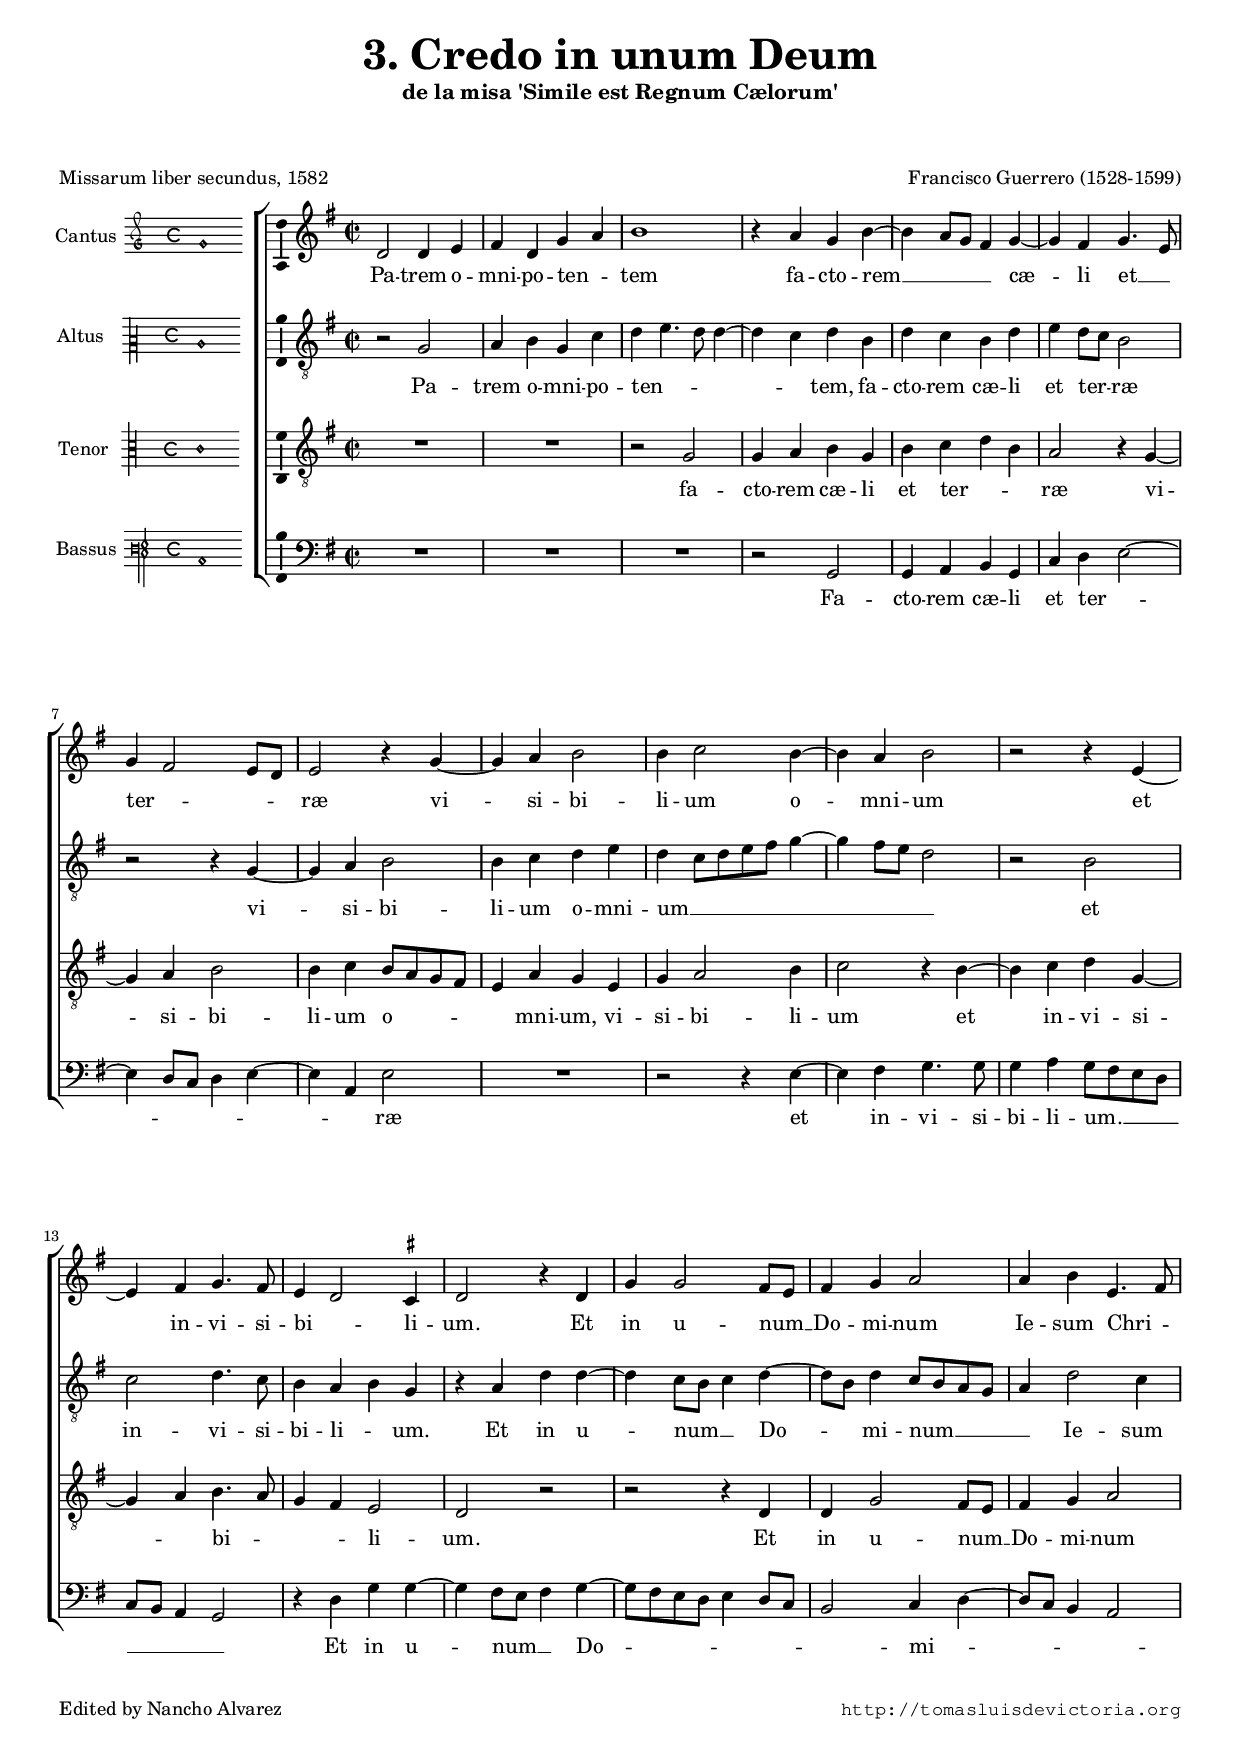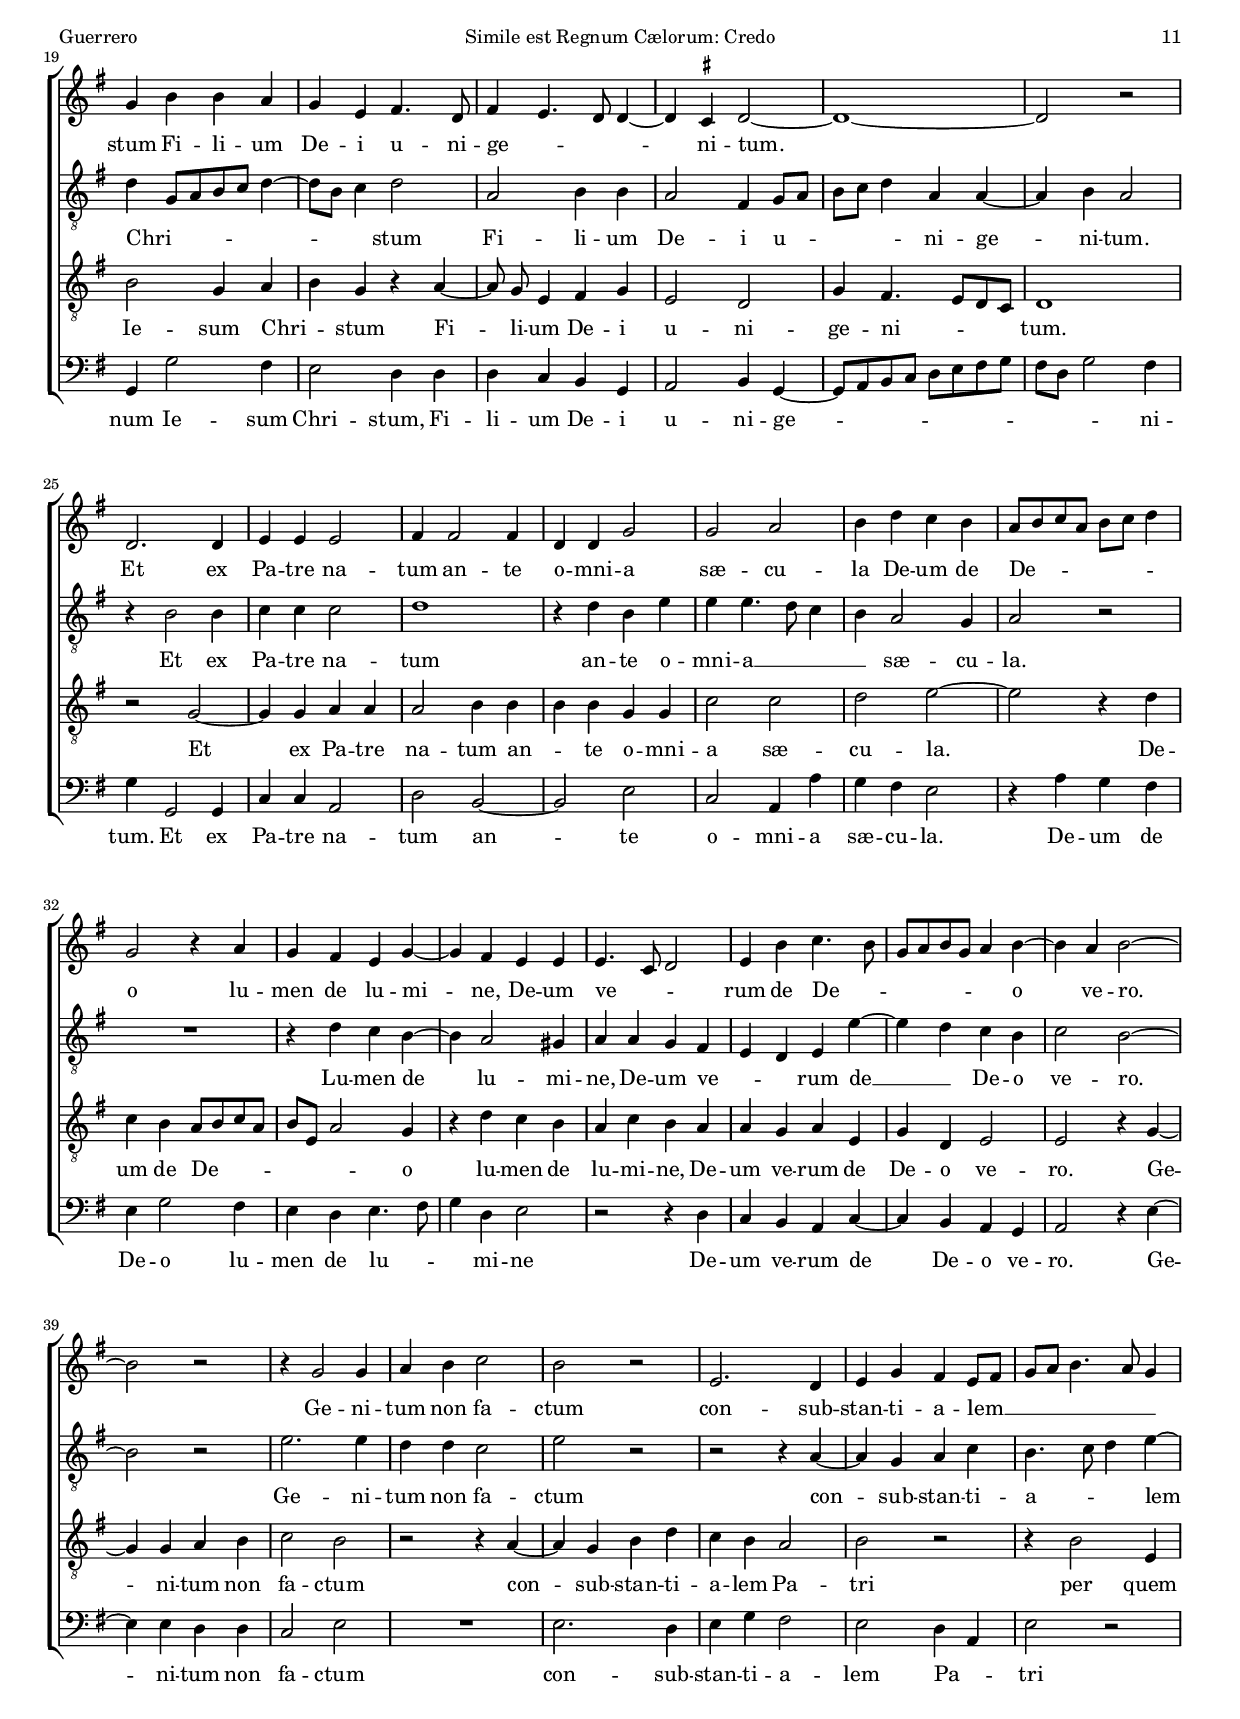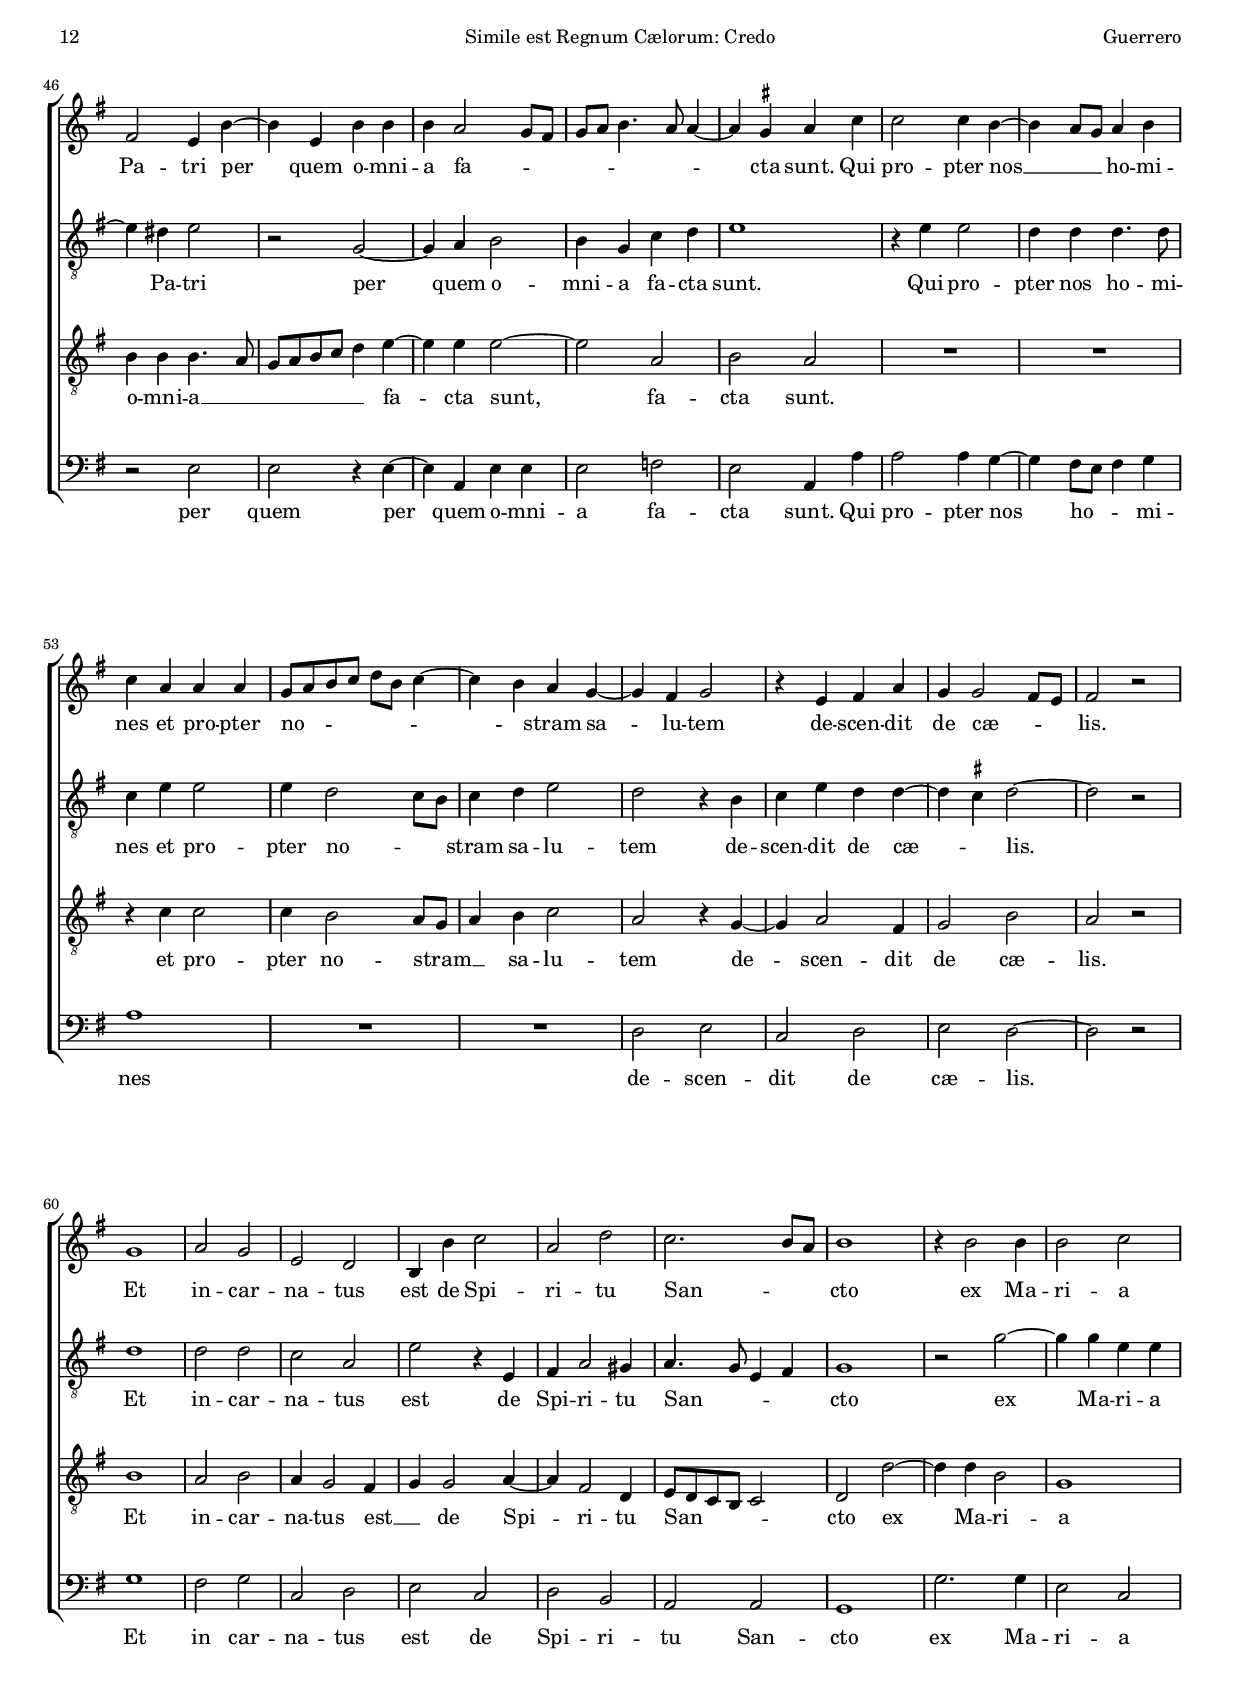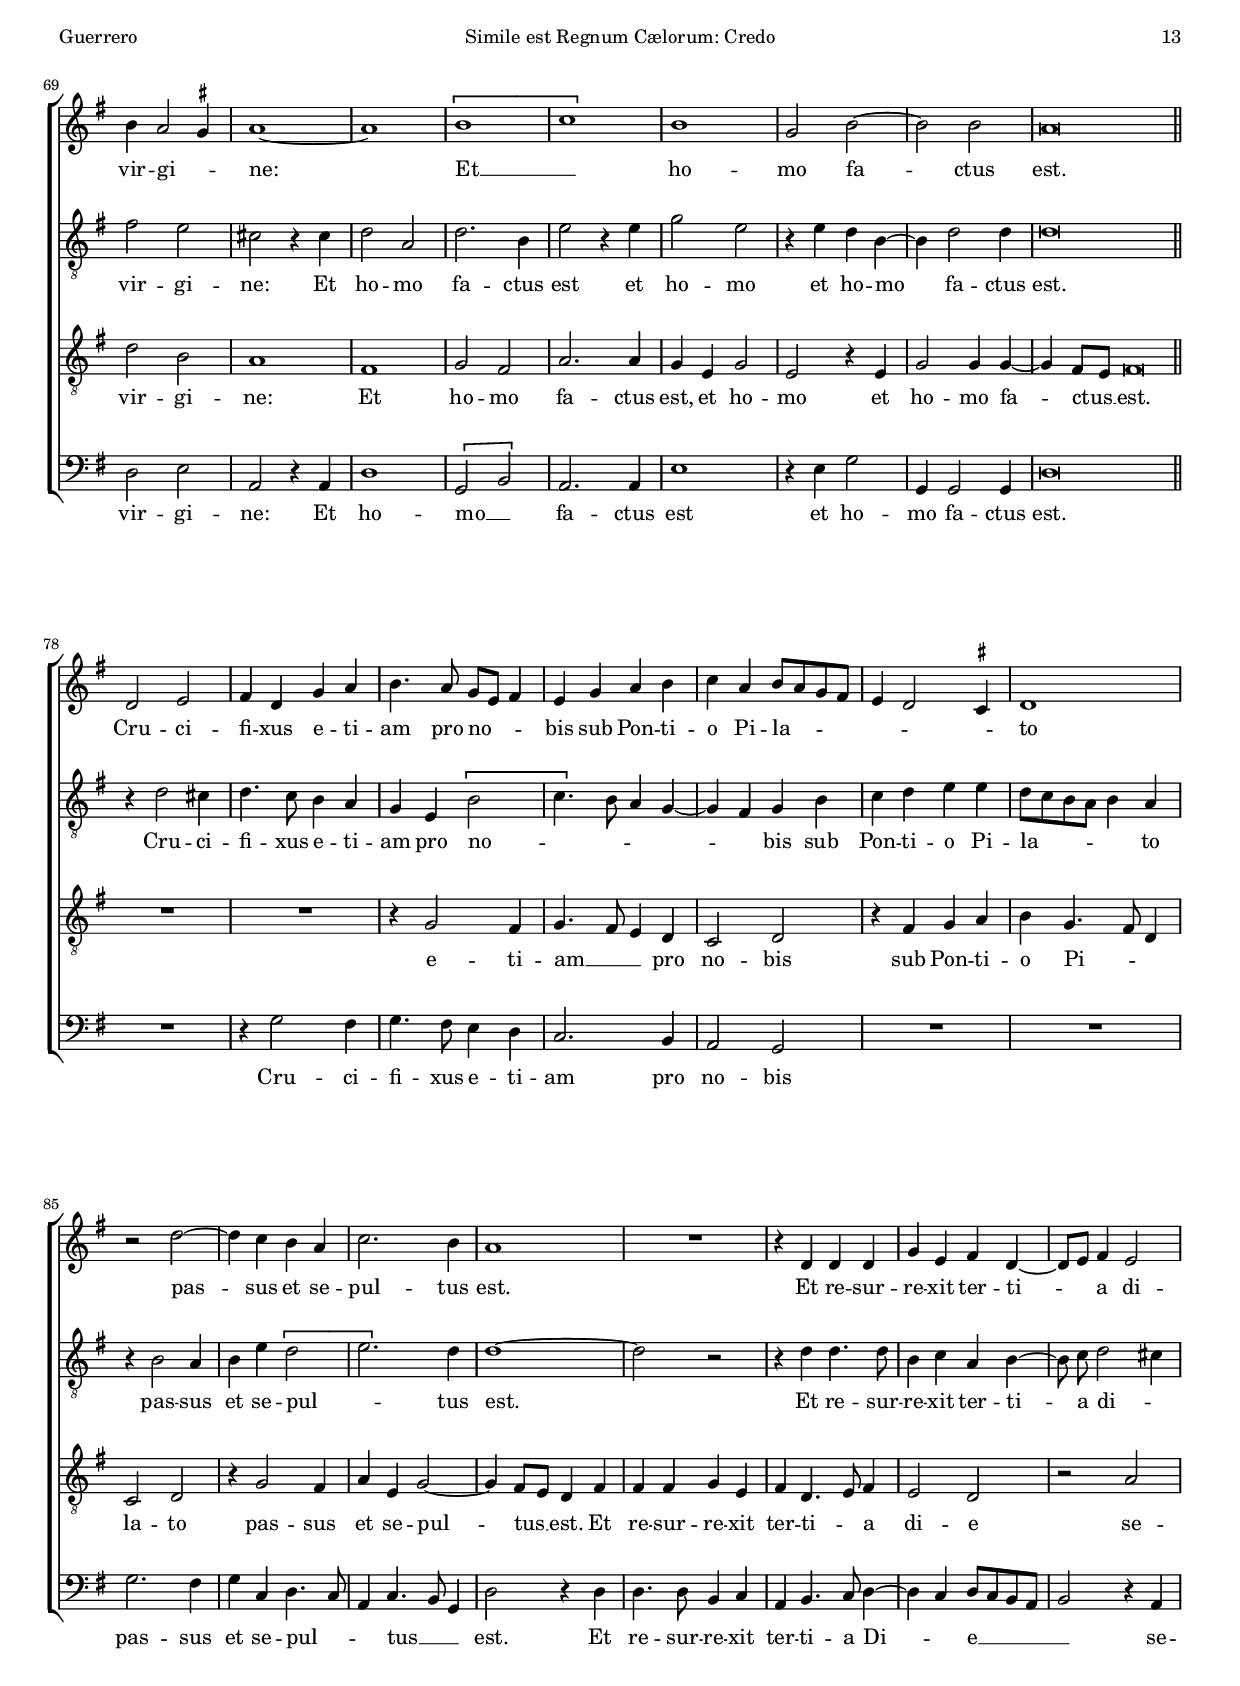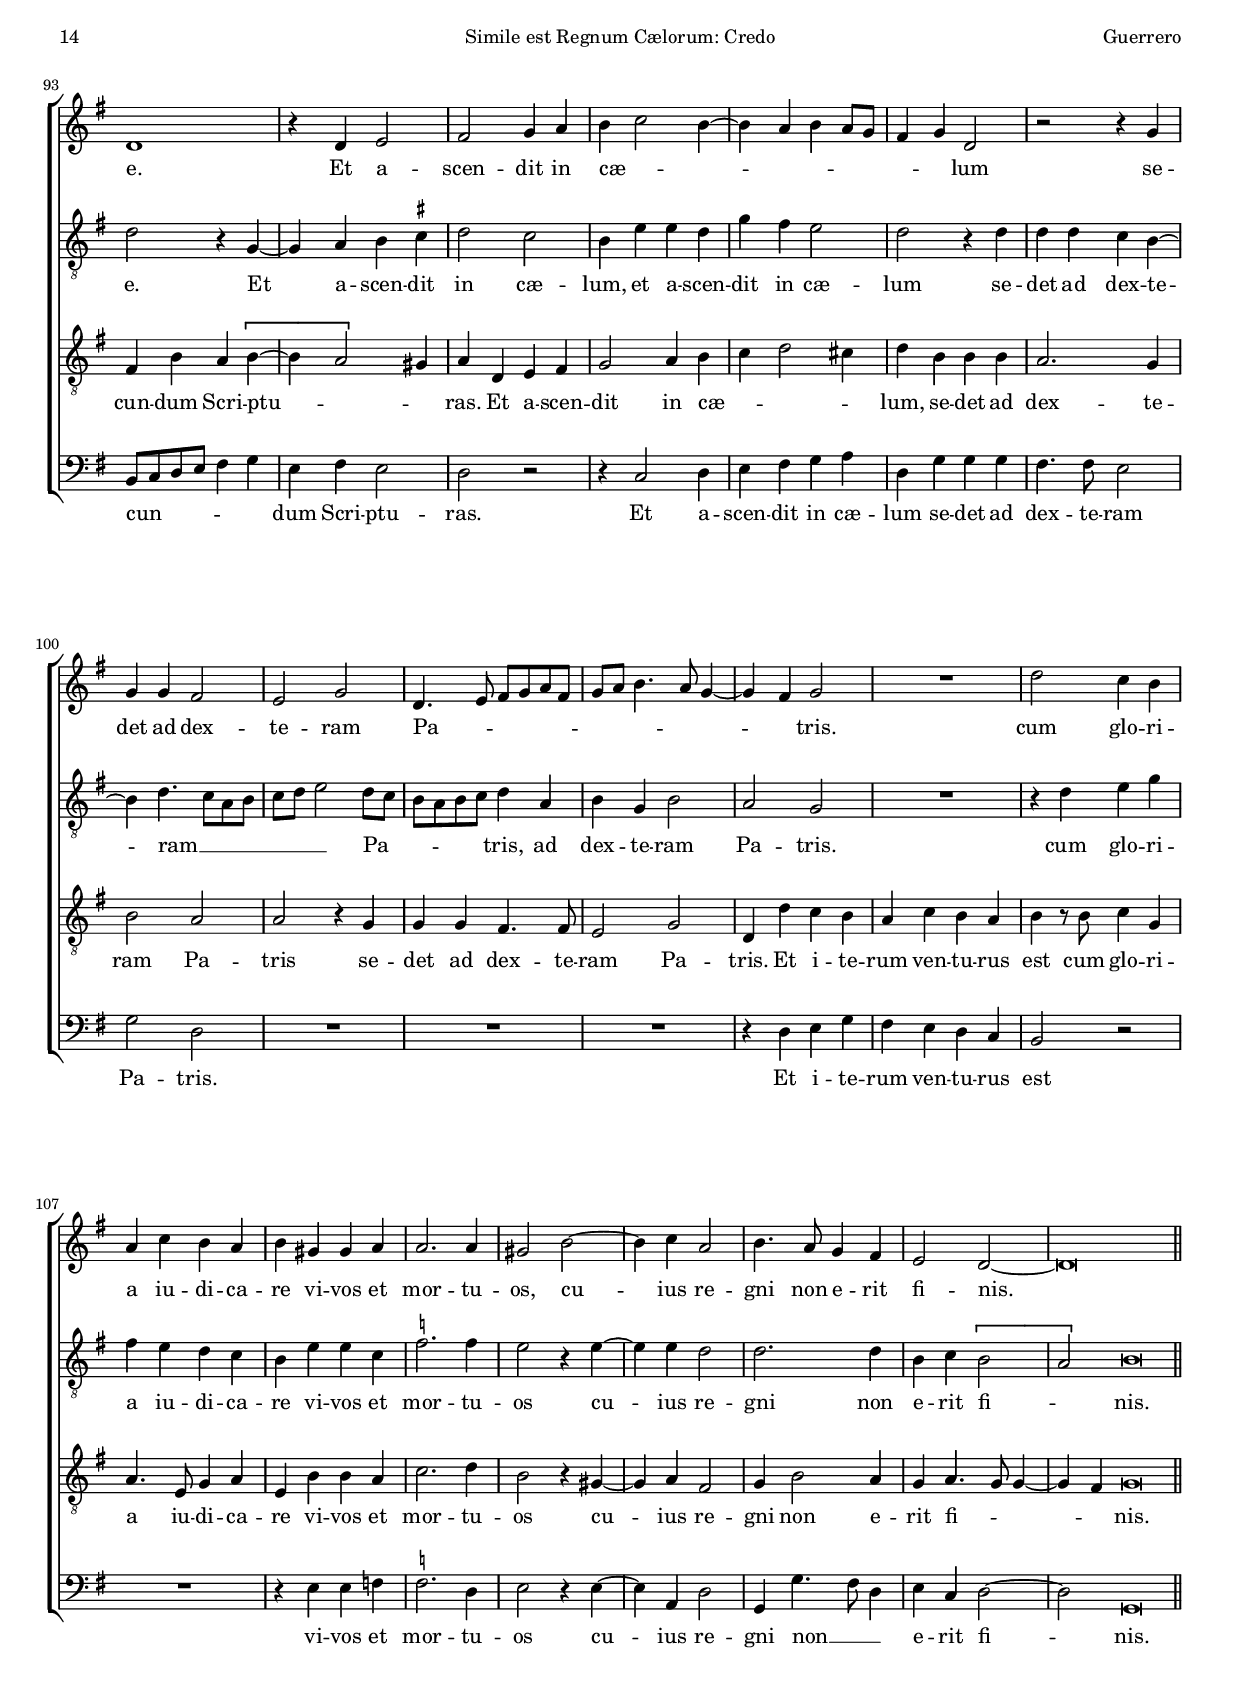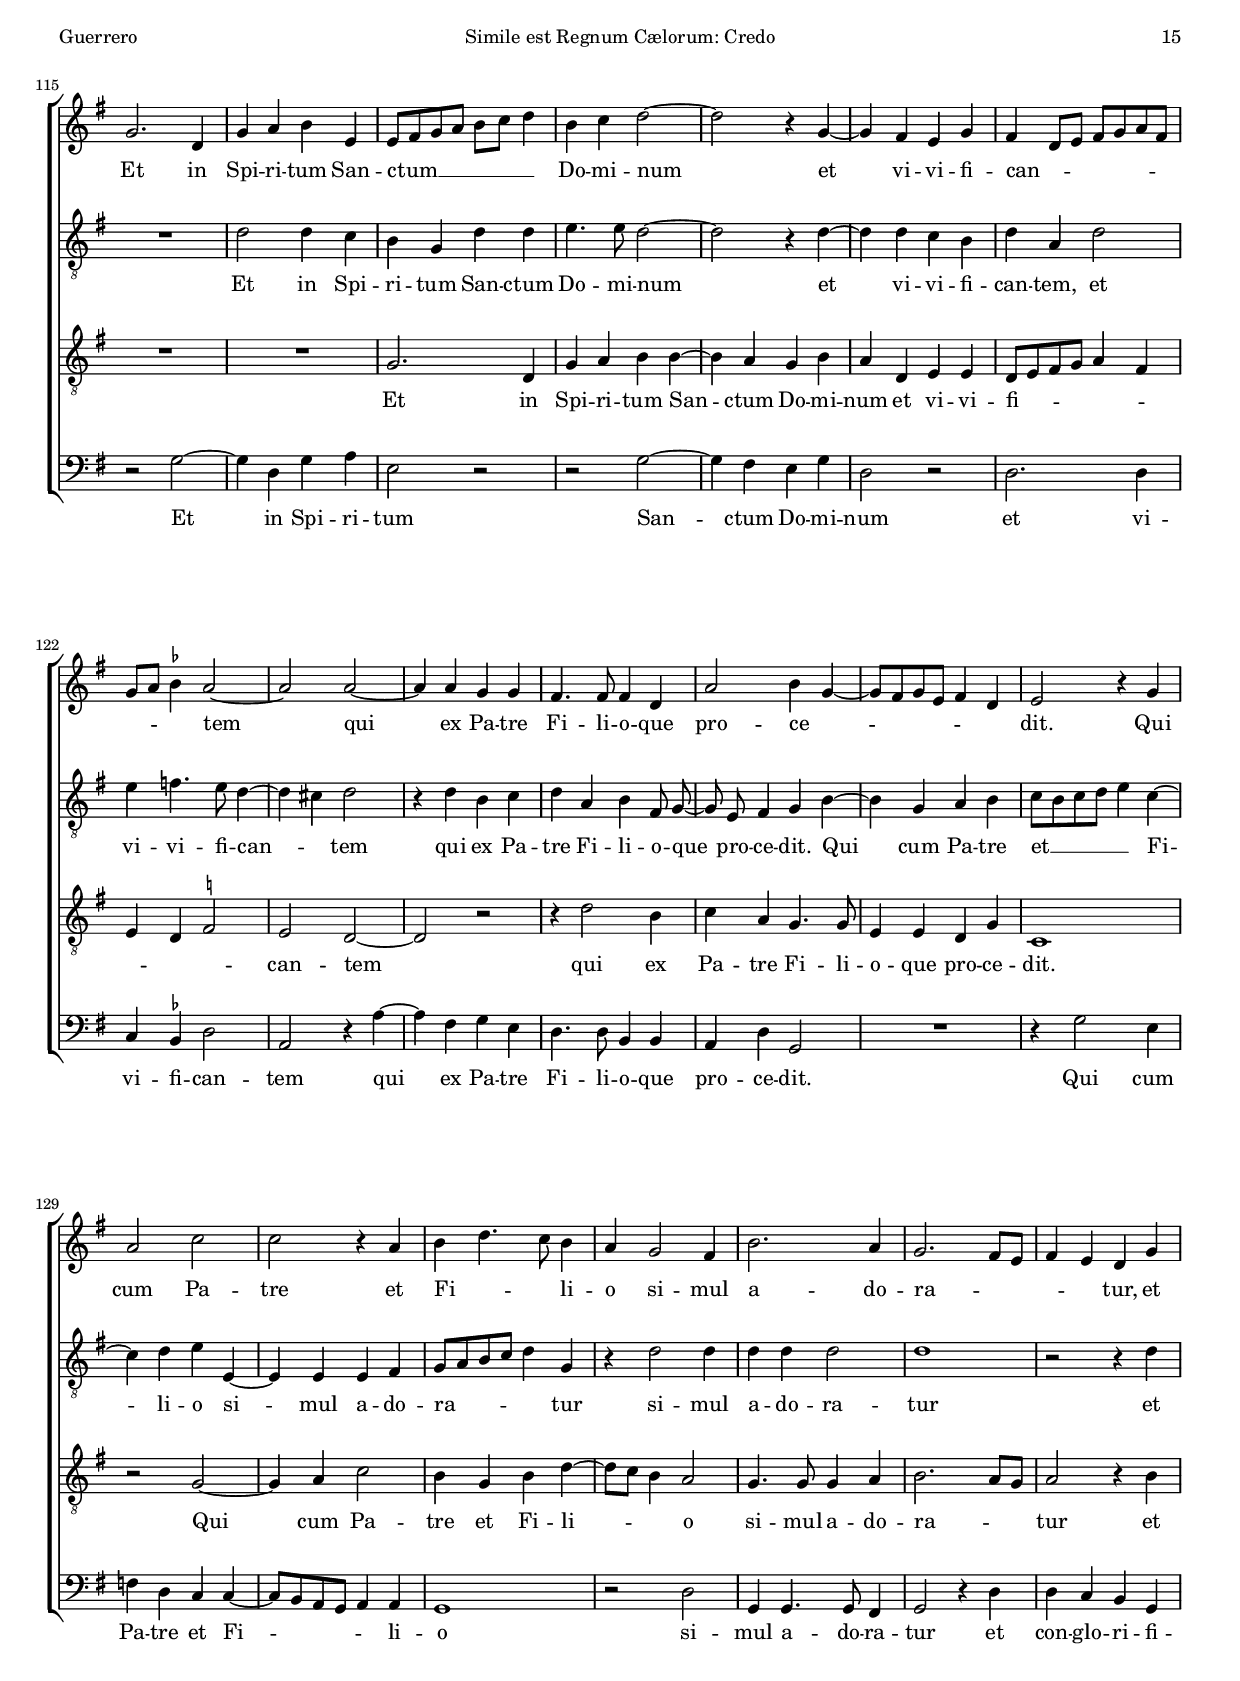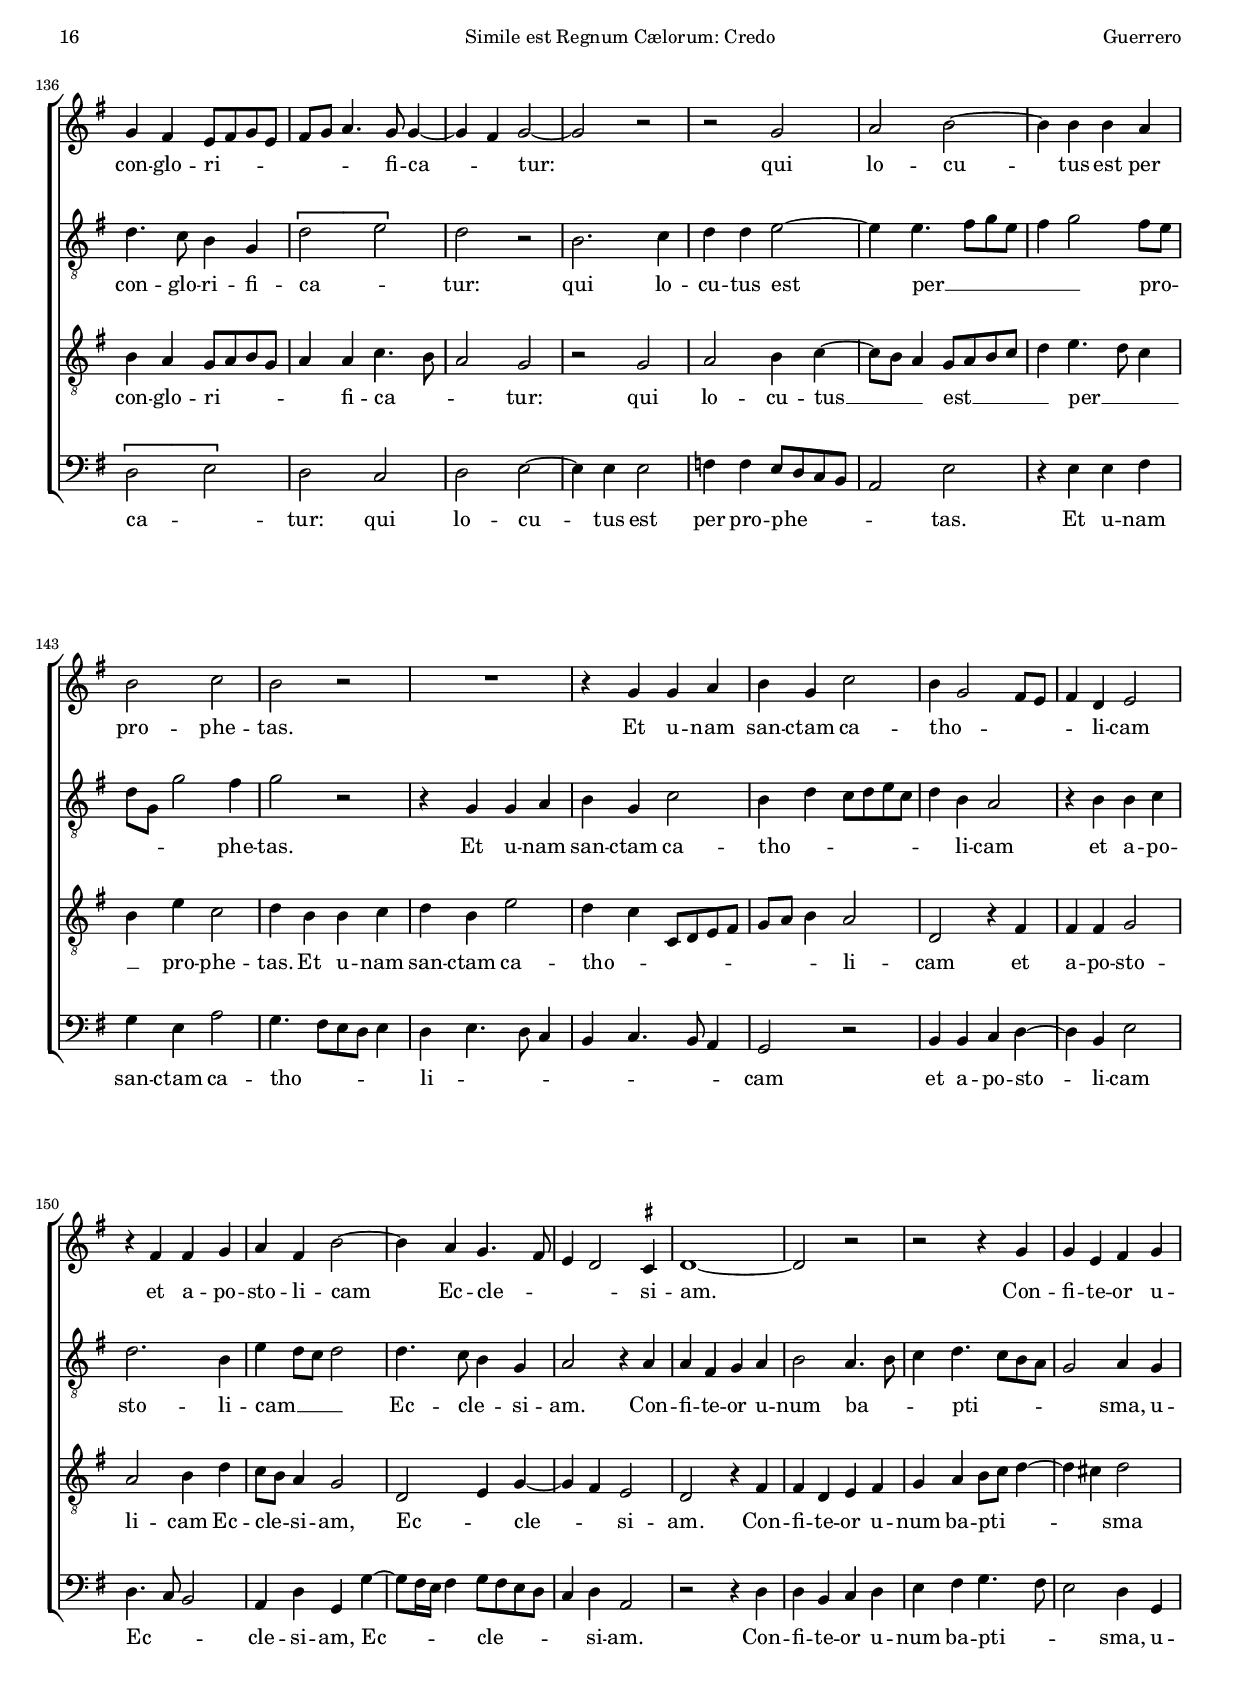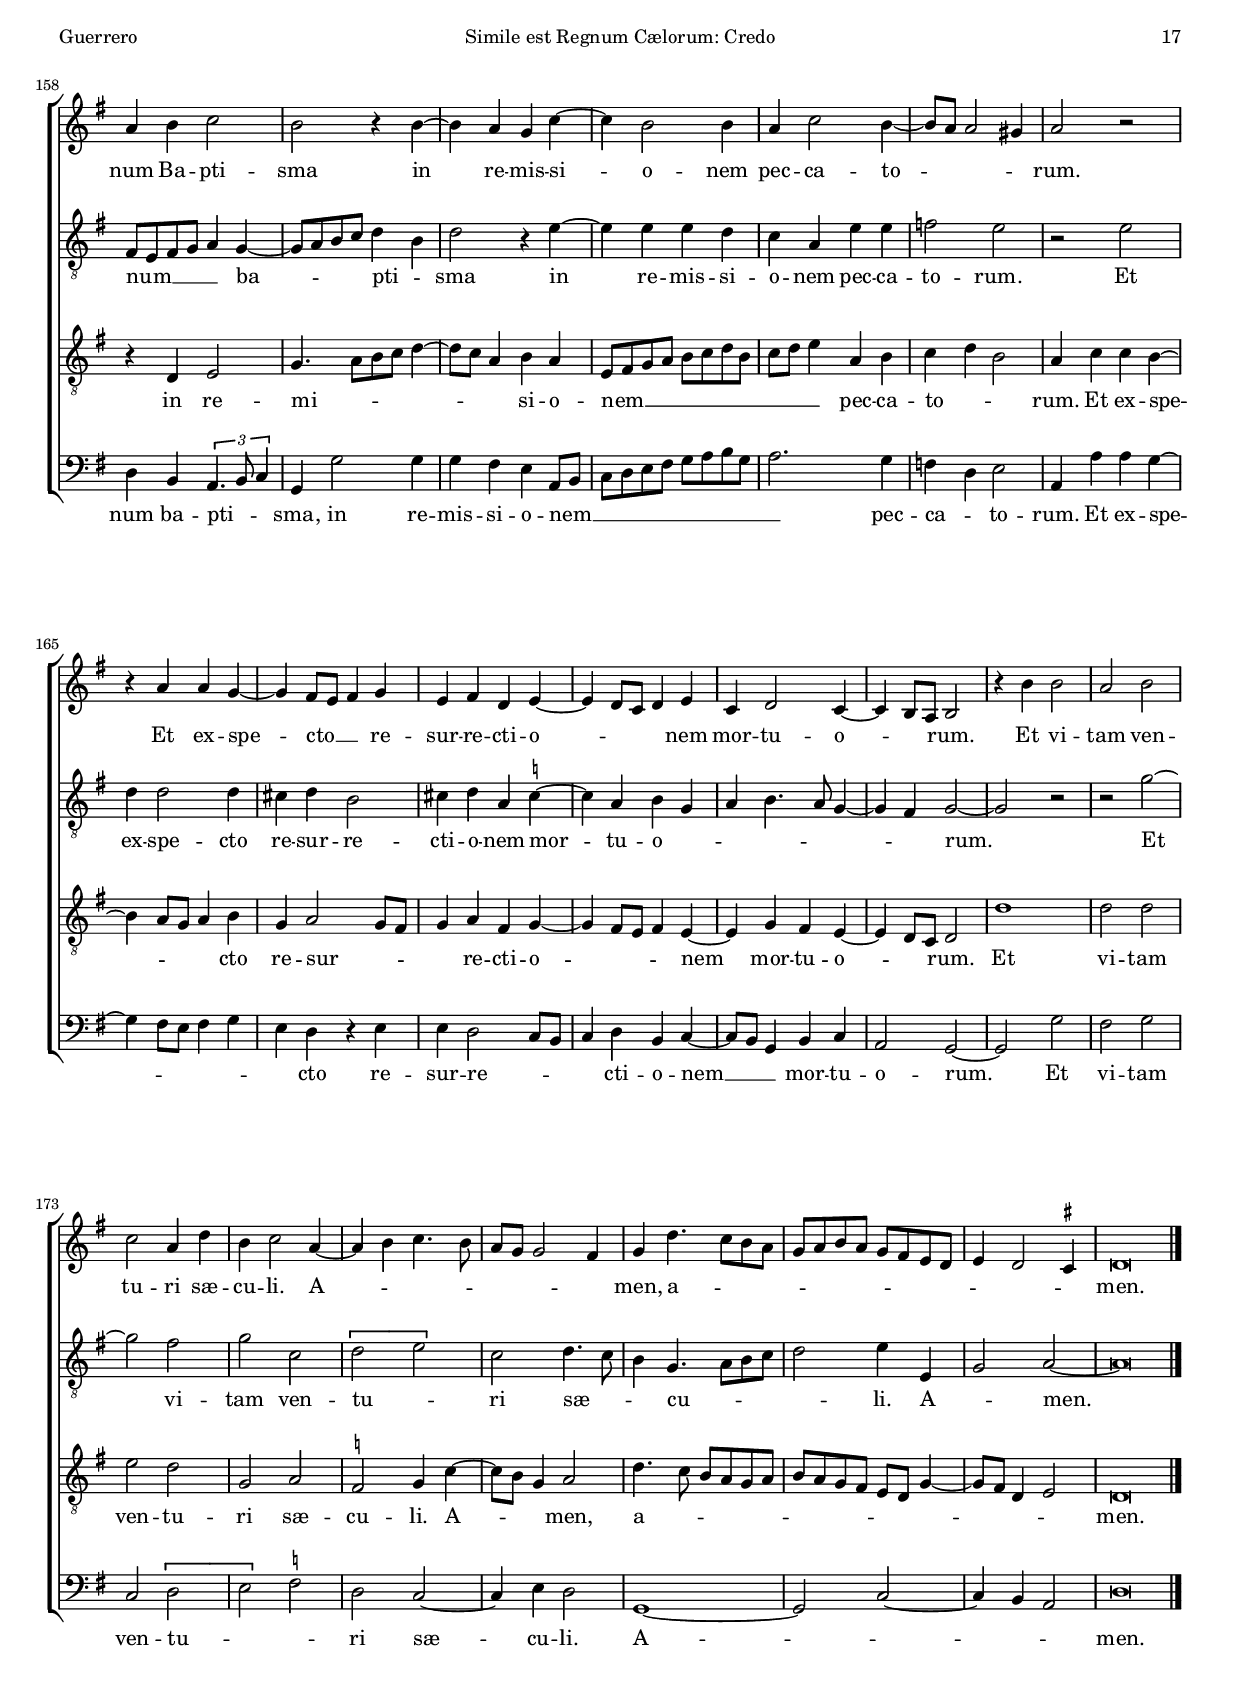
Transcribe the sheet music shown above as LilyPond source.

\version "2.18.0"

#(set-default-paper-size "a4")
#(set-global-staff-size 16.4)
#(ly:set-option 'point-and-click #f)
%mobile -s15.5 -i3.2 -ball

italicas=\override LyricText.font-shape = #'italic
rectas=\override LyricText.font-shape = #'upright
ss=\once \set suggestAccidentals = ##t
incipitwidth = 20

htitle="Simile est Regnum Cælorum: Credo"
hcomposer="Guerrero"

\header {
	title=\markup{\fontsize #3 "3. Credo in unum Deum"}
	subtitle="de la misa 'Simile est Regnum Cælorum'"
	subsubtitle=\markup{\null \vspace #2 }
	composer="Francisco Guerrero (1528-1599)"
        pdfauthor=\composer
	%opus="(-)"
	poet="Missarum liber secundus, 1582"
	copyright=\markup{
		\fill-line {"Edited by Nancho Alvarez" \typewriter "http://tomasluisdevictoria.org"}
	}
%	tagline=""
}

global={\key c \major \time 2/2 \skip 1*77 \bar "||" \break
				\skip 1*37 \bar "||" \break
				\skip 1*66 \bar "|." }


cantus=\relative c''{
	g2 g4 a
	b g c d
	e1
	r4 d c e ~
	e d8 c b4 c ~
	c b c4. a8
	c4 b2 a8 g
	a2 r4 c ~
	c d e2
	e4 f2 e4 ~
	e d e2
	r2 r4 a, ~
	a b c4. b8
	a4 g2 \ss fis4
	g2 r4 g
	c4 c2 b8 a
	b4 c d2
	d4 e a,4. b8
	c4 e e d
	c a b4. g8
	b4 a4. g8 g4 ~
	g \ss fis g2 ~
	g1 ~
	g2 r
	g2. g4
	a a a2
	b4 b2 b4
	g g c2
	c2 d
	e4 g f e
	d8 e f d e f g4
	c,2 r4 d
	c b a c ~
	c b a a 
	a4. f8 g2
	a4 e' f4. e8
	c8 d e c d4 e ~
	e d e2 ~
	e r 
	r4 c2 c4
	d e f2
	e r
	a,2. g4
	a4 c b a8 b
	c d e4. d8 c4
	b2 a4 e' ~
	e a, e' e
	e d2 c8 b
	c8 d e4. d8 d4 ~
	d \ss cis d f
	f2 f4 e ~
	e d8 c d4 e
	f d d d 
	c8 d e f g e f4 ~
	f e d c ~
	c b c2 
	r4 a b d
        c c2 b8 a
	b2 r \break
	c1
	d2 c
	a g
	e4 e' f2
	d2 g
	f2. e8 d 
	e1
	r4 e2 e4
	e2 f
	e4 d2 \ss cis4
	d1 ~
	d 
	\[e
	f\]
	e
	c2 e ~
	e e 
	d\breve*1/2
	g,2 a
	b4 g c d 
	e4. d8 c a b4
	a c d e
	f d e8 d c b
	a4 g2 \ss fis4
	g1
	r2 g'2 ~
	g4 f e d
	f2. e4 
	d1
	R1
	r4 g, g g 
	c a b g ~
	g8 a b4 a2
	g1
	r4 g a2
	b2 c4 d
	e f2 e4 ~
	e d e d8 c 
	b4 c g2
	r2 r4 c
	c c b2
	a c
	g4. a8 b c d b 
	c d e4. d8 c4 ~
	c b c2
	R1
	g'2 f4 e 
	d f e d
	e cis cis d
	d2. d4
	cis2 e ~
	e4 f d2
	e4. d8 c4 b
	a2 g ~
	g\breve*1/2
	c2. g4
	c d e a,
	a8 b c d e f g4
	e4 f g2 ~
	g r4 c, ~
	c b a c
	b g8 a b c d b
	c d \ss ees4 d2 ~
	d d ~
	d4 d c c
	b4. b8 b4 g
	d'2 e4 c ~
	c8 b c a b4 g
	a2 r4 c 
	d2 f 
	f r4 d
	e g4. f8 e4
	d c2 b4
	e2. d4
	c2. b8 a
	b4 a g c
	c b a8 b c a 
	b c d4. c8 c4 ~
	c b c2 ~
	c r
	r c
	d e ~ e4 e e d
	e2 f
	e r
	R1
	r4 c c d 
	e c f2
	e4 c2 b8 a
	b4 g a2
	r4 b b c
	d b e2 ~
	e4 d c4. b8
	a4 g2 \ss fis4
	g1 ~
	g2 r
	r r4 c
	c a b c
	d e f2
	e r4 e ~
	e d c f ~
	f e2 e4
	d f2 e4 ~
	e8 d d2 cis4
	d2 r
	r4 d d c ~
	c b8 a b4 c 
	a b g a ~
	a g8 f g4 a
	f4 g2 f4 ~
	f e8 d e2
	r4 e'4 e2
	d e
	f d4 g
	e f2 d4 ~
	d e f4. e8
	d c c2 b4
	c g'4. f8 e d 
	c d e d c b a g 
	a4 g2 \ss fis4 
	g\breve*1/2
}

altus=\relative c'{
	r2 c
	d4 e c f
	g4 a4. g8 g4 ~
	g f g e
	g f e g
	a4 g8 f e2
	r r4 c ~
	c d e2 
	e4 f g a
	g f8[ g a b] c4 ~
	c b8 a g2
	r2 e
	f g4. f8 e4 d e c
	r4 d g g ~
	g f8 e f4 g ~
	g8 e g4 f8 e d c
	d4 g2 f4 
	g4 c,8[ d e f] g4 ~
	g8 e f4 g2
	d2 e4 e
	d2 b4 c8 d
	e8 f g4 d d ~
	d e d2
	r4 e2 e4
	f f f2
	g1
	r4 g e a
	a a4. g8 f4
	e d2 c4 
	d2 r
	R1
	r4 g f e ~
	e4 d2 cis4
	d d c b
	a g a a' ~
	a g f e
	f2 e ~
	e r 
	a2. a4 g g f2
	a r
	r r4 d, ~
	d c d f 
	e4. f8 g4 a ~
	a gis a2
	r c, ~
	c4 d e2
	e4 c f g 
	a1 
	r4 a a2
	g4 g g4. g8 
	f4 a a2
	a4 g2 f8 e
	f4 g a2
	g r4 e 
	f a g g ~
	g \ss fis g2 ~
	g r
	g1
	g2 g 
	f d
	a'2 r4 a,
	b d2 cis4
	d4. c8 a4 b
	c1 
	r2 c' ~
	c4 c a a
	b2 a
	fis r4 fis
	g2 d
	g2. e4
	a2 r4 a
	c2 a
	r4 a g e ~
	e g2 g4
	g\breve*1/2
	r4 g2 fis4
	g4. f8 e4 d
	c a \[e'2
	f4.\] e8 d4 c ~
	c b c e 
	f g a a
	g8 f e d e4 d
	r4 e2 d4 
	e4 a \[g2 
	a2.\] g4
	g1 ~
	g2 r
	r4 g g4. g8 
	e4 f d e ~
	e8 \noBeam f g2 fis4
	g2 r4 c, ~
	c d e \ss fis
	g2 f
	e4 a a g
	c b a2
	g r4 g
	g g f e ~
	e g4. f8 d e
	f g a2 g8 f
	e d e f g4 d
	e c e2
	d2 c
	R1
	r4 g' a c 
	b a g f
	e a a f
	\ss bes2. bes4
	a2 r4 a ~
	a a g2
	g2. g4 
	e4 f \[e2 
	d\] e\breve*1/4
	R1
	g2 g4 f
	e c g' g
	a4. a8 g2 ~
	g2 r4 g ~
	g g f e
	g d g2
	a4 bes4. a8 g4 ~
	g fis g2
	r4 g e f 
	g d e b8 \noBeam c ~
	c \noBeam a b4 c e ~
	e c d e
	f8 e f g a4 f ~
	f g a a, ~
	a a a b
	c8 d e f g4 c,
	r4 g'2 g4 
	g g g2
	g1
	r2 r4 g
	g4. f8 e4 c
	\[g'2 a\]
	g2 r
	e2. f4
	g g a2 ~
	a4 a4. b8 c a
	b4 c2 b8 a 
	g c, c'2 b4
	c2 r
	r4 c, c d 
	e c f2
	e4 g f8 g a f
	g4 e d2
	r4 e e f
	g2. e4
	a4 g8 f g2
	g4. f8 e4 c
	d2 r4 d
	d b c d
	e2 d4. e8 
	f4 g4. f8 e d
	c2 d4 c
	b8 a b c d4 c ~
	c8 d e f g4 e
	g2 r4 a ~
	a a a g 
	f d a' a 
	bes2 a
	r2 a
	g4 g2 g4
	fis4 g e2
	fis4 g d \ss f ~
	f d e c
	d e4. d8 c4 ~
	c b c2 ~
	c r
	r c' ~
	c b 
	c f,
	\[g a\]
	f g4. f8
	e4 c4. d8 e f
	g2 a4 a,
	c2 d ~
	d\breve*1/2
}

tenor=\relative c'{
	R1*2
	r2 c 
	c4 d e c
	e f g e
	d2 r4 c ~
	c d e2
	e4 f e8 d c b
	a4 d c a
	c4 d2 e4 
	f2 r4 e ~
	e f g c, ~
	c d e4. d8 
	c4 b a2
	g2 r
	r r4 g
	g c2 b8 a 
	b4 c d2
	e c4 d
	e c r4
	d ~
	d8 \noBeam c a4 b c
	a2 g
	c4 b4. a8 g f
	g1
	r2 c ~
	c4 c d d
	d2 e4 e
	e e c c
	f2 f
	g a ~
	a r4 g
	f e d8 e f d
	e a, d2 c4
	r4 g' f e 
	d f e d
	d c d a
	c g a2
	a r4 c ~
	c c d e 
	f2 e
	r2 r4 d ~
	d c e g
	f e d2
	e2 r
	r4 e2 a,4
	e'4 e e4. d8 
	c8 d e f g4 a ~
	a a a2 ~
	a d,
	e d
	R1*2
	r4 f f2
	f4 e2 d8 c
	d4 e f2
	d r4 c ~
	c d2 b4
	c2 e
	d r
	e1
	d2 e
	d4 c2 b4
	c4 c2 d4 ~
	d b2 g4
	a8 g f e f2
	g g' ~
	g4 g e2
	c1
	g'2 e
	d1
	b
	c2 b
	d2. d4
	c4 a c2
	a r4 a 
	c2 c4 c ~
	c b8 a b\breve*1/4
	R1*2
	r4 c2 b4
	c4. b8 a4 g
	f2 g
	r4 b c d
	e4 c4. b8 g4
	f2 g
	r4 c2 b4
	d a c2 ~
	c4 b8 a g4 b
	b b c a
	b g4. a8 b4
	a2 g
	r2 d'
	b4 e d \[e ~
	e4 d2\] cis4
	d g, a b
	c2 d4 e
	f4 g2 fis4
	g e e e
	d2. c4
	e2 d
	d r4 c
	c c b4. b8
	a2 c
	g4 g' f e
	d f e d
	e4 r8 e f4 c
	d4. a8 c4 d
	a e' e d
	f2. g4
	e2 r4 cis ~
	cis d b2
	c4 e2 d4
	c4 d4. c8 c4 ~
	c b c\breve*1/4
	R1*2
	c2. g4 
	c d e e ~
	e d c e
	d g, a a
	g8 a b c d4 b
	a g \ss bes2
	a g ~
	g r
	r4 g'2 e4
	f d c4. c8
	a4 a g c
	f,1
	r2 c' ~
	c4 d f2
	e4 c e g ~
	g8 f e4 d2
	c4. c8 c4 d
	e2. d8 c
	d2 r4 e
	e d c8 d e c
	d4 d f4. e8
	d2 c
	r2 c
	d e4 f ~
	f8 e d4 c8 d e f
	g4 a4. g8 f4
	e4 a f2
	g4 e e f
	g e a2
	g4 f f,8 g a b 
	c d e4 d2
	g, r4 b
	b b c2
	d e4 g
	f8 e d4 c2
	g2 a4 c ~
	c b a2
	g r4 b 
	b g a b
	c d e8 f g4 ~
	g fis g2
	r4 g, a2
	c4. d8[ e f] g4 ~
	g8 f d4 e d
	a8 b c d e f g e
	f g a4 d, e
	f g e2
	d4 f f e ~
	e d8 c d4 e
	c4 d2 c8 b
	c4 d b c ~
	c b8 a b4 a ~
	a c b a ~ 
	a g8 f g2
	g'1
	g2 g
	a g
	c, d
	\ss bes2 c4 f ~
	f8 e c4 d2
	g4. f8 e d c d
	e d c b a g c4 ~
	c8 b g4 a2
	g\breve*1/2
	
}

bassus=\relative c{
	R1*3
	r2 c
	c4 d e c
	f g a2 ~
	a4 g8 f g4 a ~
	a d, a'2
	R1
	r2 r4 a ~
	a b c4. c8
	c4 d c8 b a g
	f e d4 c2
	r4 g' c c ~
	c b8 a b4 c ~
	c8 b a g a4 g8 f
	e2 f4 g ~
	g8 f e4 d2
	c4 c'2 b4
	a2 g4 g
	g f e c
	d2 e4 c ~
	c8 d e f g a b c
	b g c2 b4
	c4 c,2 c4 
	f f d2
	g e ~
	e a
	f2 d4 d'
	c b a2
	r4 d c b
	a c2 b4
	a g a4. b8
	c4 g a2
	r2 r4 g
	f e d f ~
	f e d c
	d2 r4 a' ~
	a a g g
	f2 a
	R1
	a2. g4
	a c b2
	a2 g4 d
	a'2 r
	r a
	a r4 a ~
	a d, a' a
	a2 bes
	a d,4 d'
	d2 d4 c ~
	c b8 a b4 c
	d1
	R1*2
	g,2 a
	f g
	a g ~
	g r
	c1
	b2 c
	f, g
	a f
	g e
	d d
	c1
	c'2. c4 
	a2 f
	g a
	d, r4 d
	g1
	\[c,2 e\]
	d2. d4
	a'1
	r4 a c2
	c,4 c2 c4
	g'\breve*1/2
	R1
	r4 c2 b4
	c4. b8 a4 g
	f2. e4
	d2 c
	R1*2
	c'2. b4
	c f, g4. f8
	d4 f4. e8 c4
	g'2 r4 g
	g4. g8 e4 f
	d e4. f8 g4 ~
	g f g8 f e d
	e2 r4 d e8 f g a b4 c
	a4 b a2
	g r
	r4 f2 g4
	a b c d
	g, c c c
	b4. b8 a2
	c g
	R1*3
	r4 g a c
	b a g f 
	e2 r
	R1
	r4 a a bes
	\ss bes2. g4
	a2 r4 a ~
	a d, g2
	c,4 c'4. b8 g4
	a f g2 ~
	g c,\breve*1/4
	r2 c' ~
	c4 g c d
	a2 r
	r c ~
	c4 b a c
	g2 r
	g2. g4 
	f \ss ees g2
	d r4 d' ~
	d b c a
	g4. g8 e4 e
	d g c,2
	R1
	r4 c'2 a4
	bes g f f ~
	f8 e d c d4 d
	c1
	r2 g'
	c,4 c4. c8 b4
	c2 r4 g'
	g f e c
	\[g'2 a\]
	g f
	g a ~
	a4 a a2
	bes4 bes a8 g f e
	d2 a'
	r4 a a b
	c a d2
	c4. b8[ a g] a4
	g4 a4. g8 f4
	e f4. e8 d4
	c2 r
	e4 e f g ~
	g e a2
	g4. f8 e2
	d4 g c, c' ~
	c8 b16 a b4 c8 b a g
	f4 g d2
	r2 r4 g
	g e f g
	a b c4. b8 
	a2 g4 c,
	\tupletUp
	g' e \tuplet 3/2{d4. e8 f4}
	c4 c'2 c4
	c b a d,8 e
	f g a b c d e c
	d2. c4
	bes g a2
	d,4 d' d c ~
	c b8 a b4 c
	a g r a
	a g2 f8 e
	f4 g e f ~
	f8 e c4 e f
	d2 c ~
	c c' 
	b c
	f, \[g
	a\] \ss bes
	g2 f ~
	f4 a g2
	c,1 ~
	c2 f ~
	f4 e d2
	g\breve*1/2
}


textocantus=\lyricmode{
Pa -- trem o -- mni -- po -- ten -- _ tem
fa -- cto -- rem __ _ _ _ cæ -- li et __ _ ter -- _ _ _ ræ
vi -- si -- bi -- li -- um o -- mni -- um
et in -- vi -- si -- bi -- _ li -- um.
Et in u -- num __ _ Do -- mi -- num
Ie -- sum Chri -- _ stum
Fi -- li -- um De -- i u -- ni -- ge -- _ _ _ ni -- tum. 
Et ex Pa -- tre na -- tum an -- te o -- mni -- a sæ -- cu -- la
De -- um de De -- _ _ _ _ _ _ o
lu -- men de lu -- mi -- ne,
De -- um ve -- _ _ rum de De -- _ _ _ _ _ _ o ve -- ro.
Ge -- ni -- tum non fa -- ctum
con -- sub -- stan -- ti -- a -- lem __ _ _ _ _ _ _ Pa -- tri 
per quem o -- mni -- a fa -- _ _ _ _ _ _ _ cta sunt.
Qui pro -- pter nos __ _ _ ho -- mi -- nes
et pro -- pter no -- _ _ _ _ _ _ _ stram sa -- lu -- tem
de -- scen -- dit de cæ -- _ _ lis.
Et in -- car -- na -- tus est de Spi -- ri -- tu San -- _ _ cto
ex Ma -- ri -- a vir -- gi -- _ ne:
Et __ _ ho -- mo fa -- ctus est.
Cru -- ci -- fi -- xus e -- ti -- am pro no -- _ _ bis
sub Pon -- ti -- o Pi -- la -- _ _ _ _ _ _ to
pas -- sus et se -- pul -- tus est.
Et re -- sur -- re -- xit ter -- ti -- _ a di -- e.
Et a -- scen -- dit in cæ -- _ _ _ _ _ _ _ _ lum
se -- det ad dex -- te -- ram Pa -- _ _ _ _ _ _ _ _ _ _ _ tris.
cum glo -- ri -- a iu -- di -- ca -- re vi -- vos et mor -- tu -- os,
cu -- ius re -- gni non e -- rit fi -- nis.
Et in Spi -- ri -- tum San -- ctum __ _ _ _ _ _ _ Do -- mi -- num
et vi -- vi -- fi -- can -- _ _ _ _ _ _ _ _ _ tem
qui ex Pa -- tre Fi -- li -- o -- que pro -- ce -- _ _ _ _ _ _ dit.
Qui cum Pa -- tre et Fi -- _ _ li -- o si -- mul a -- do -- ra -- _ _ _ _ tur,
et con -- glo -- ri -- _ _ _ _ _ _ fi -- ca -- _ tur:
qui lo -- cu -- tus est per pro -- phe -- tas.
Et u -- nam san -- ctam ca -- tho -- _ _ _ _ li -- cam
et a -- po -- sto -- li -- cam Ec -- cle -- _ _ _ si -- am.
Con -- fi -- te -- or u -- num Ba -- pti -- sma
in re -- mis -- si -- o -- nem pec -- ca -- to -- _ _ _ rum.
Et ex -- spe -- cto __ _ _ re -- sur -- re -- cti -- o -- _ _ _ nem 
mor -- tu -- o -- _ _ rum.
Et vi -- tam ven -- tu -- ri sæ -- cu -- li.
A -- _ _ _ _ _ _ _ men,
a -- _ _ _ _ _ _ _ _ _ _ _ _ _ _ men.
}

textoaltus=\lyricmode{
Pa -- trem o -- mni -- po -- ten -- _ _ _ _ tem,
fa -- cto -- rem cæ -- li et ter -- _ ræ
vi -- si -- bi -- li -- um o -- mni -- um __ _ _ _ _ _ _ _ _ 
et in -- vi -- si -- bi -- li -- _ um.
Et in u -- num __ _ _ Do -- _ mi -- num __ _ _ _ _ Ie -- sum 
Chri -- _ _ _ _ _ _ _ stum
Fi -- li -- um De -- i
u -- _ _ _ _ ni -- ge -- ni -- tum.
Et ex Pa -- tre na -- tum
an -- te o -- mni -- a __ _ _ _ sæ -- cu -- la.
Lu -- men de lu -- mi -- ne,
De -- um ve -- _ _ rum de __ _ De -- o ve -- ro.
Ge -- ni -- tum non fa -- ctum
con -- sub -- stan -- ti -- a -- _ _ lem Pa -- tri
per quem o -- mni -- a fa -- cta sunt.
Qui pro -- pter nos ho -- mi -- nes et pro -- pter no -- _ _ stram
sa -- lu -- tem
de -- scen -- dit de cæ -- _ lis.
Et in -- car -- na -- tus est
de Spi -- ri -- tu San -- _ _ _ cto
ex Ma -- ri -- a vir -- gi -- ne:
Et ho -- mo fa -- ctus est
et ho -- mo
et ho -- mo fa -- ctus est.
Cru -- ci -- fi -- xus e -- ti -- am pro no -- _ _ _ _ _ bis
sub Pon -- ti -- o Pi -- la -- _ _ _ _ to
pas -- sus et se -- pul -- _ tus est.
Et re -- sur -- re -- xit ter -- ti -- a di -- _ e.
Et a -- scen -- dit in cæ -- lum,
et a -- scen -- dit in cæ -- lum
se -- det ad dex -- te -- ram __ _ _ _ _ _ _ Pa -- _ _ _ _ _ tris,
ad dex -- te -- ram Pa -- tris.
cum glo -- ri -- a iu -- di -- ca -- re vi -- vos et mor -- tu -- os
cu -- ius re -- gni non e -- rit fi -- _ nis.
Et in Spi -- ri -- tum San -- ctum Do -- mi -- num
et vi -- vi -- fi -- can -- tem,
et vi -- vi -- fi -- can -- _ tem
qui ex Pa -- tre Fi -- li -- o -- que pro -- ce -- dit.
Qui cum Pa -- tre et __ _ _ _ _ Fi -- li -- o si -- mul a -- do -- ra -- _ _ _ _ tur
si -- mul a -- do -- ra -- tur
et con -- glo -- ri -- fi -- ca -- _ tur:
qui lo -- cu -- tus est
per __ _ _ _ _ _ pro -- _ _ _ _ phe -- tas.
Et u -- nam san -- ctam ca -- tho -- _ _ _ _ _ _ li -- cam
et a -- po -- sto -- li -- cam __ _ _ _ Ec -- cle -- _ si -- am.
Con -- fi -- te -- or u -- num ba -- _ _ pti -- _ _ _ _ sma,
u -- num __ _ _ _ _ ba -- _ _ _ pti -- _ sma
in re -- mis -- si -- o -- nem pec -- ca -- to -- rum.
Et ex -- spe -- cto re -- sur -- re -- cti -- o -- nem mor -- tu -- o -- _ _ _ _ _ _ rum.
Et vi -- tam ven -- tu -- _ ri sæ -- _ _ cu -- _ _ _ _ li.
A -- _ men.
}

textotenor=\lyricmode{
fa -- cto -- rem cæ -- li et ter -- _ _ ræ
vi -- si -- bi -- li -- um o -- _ _ _ _ mni -- um,
vi -- si -- bi -- li -- um
et in -- vi -- si -- _ bi -- _ _ _ li -- um.
Et in u -- num __ _ Do -- mi -- num
Ie -- sum Chri -- _ stum
Fi -- li -- um De -- i
u -- ni -- ge -- ni -- _ _ _ tum.
Et ex Pa -- tre na -- tum
an -- _ te o -- mni -- a sæ -- cu -- la.
De -- um de De -- _ _ _ _ _ _ o
lu -- men de lu -- mi -- ne,
De -- um ve -- rum de De -- o ve -- ro.
Ge -- ni -- tum non fa -- ctum
con -- sub -- stan -- ti -- a -- lem Pa -- tri
per quem o -- mni -- a __ _ _ _ _ _ _ fa -- cta sunt,
fa -- cta sunt.
et pro -- pter no -- stram __ _ _ sa -- lu -- tem
de -- scen -- dit de cæ -- lis.
Et in -- car -- na -- tus est __ _ 
de Spi -- ri -- tu San -- _ _ _ _ cto
ex Ma -- ri -- a vir -- gi -- ne:
Et ho -- mo fa -- ctus est,
et ho -- mo
et ho -- mo fa -- ctus __ _ est.
e -- ti -- am __ _ _ pro no -- bis
sub Pon -- ti -- o Pi -- _ _ la -- to
pas -- sus et se -- pul -- tus __ _ est.
Et re -- sur -- re -- xit ter -- ti -- _ a di -- e
se -- cun -- dum Scri -- ptu -- _ _ ras.
Et a -- scen -- dit in cæ -- _ _ _ lum,
se -- det ad dex -- te -- ram Pa -- tris
se -- det ad dex -- te -- ram 
Pa -- tris.
Et i -- te -- rum ven -- tu -- rus est
cum glo -- ri -- a iu -- di -- ca -- re vi -- vos et
mor -- tu -- os
cu -- ius re -- gni non e -- rit fi -- _ _ _ nis.
Et in Spi -- ri -- tum San -- ctum Do -- mi -- num 
et vi -- vi -- fi -- _ _ _ _ _ _ _ _ can -- tem
qui ex Pa -- tre Fi -- li -- o -- que pro -- ce -- dit.
Qui cum Pa -- tre et Fi -- li -- _ _ o
si -- mul a -- do -- ra -- _ _ tur
et con -- glo -- ri -- _ _ _ _ fi -- ca -- _ _ tur:
qui lo -- cu -- tus __ _ _ est __ _ _ _ _ per __ _ _ _ pro -- phe -- tas.
Et u -- nam san -- ctam ca -- tho -- _ _ _ _ _ _ _ _ li -- cam
et a -- po -- sto -- li -- cam Ec -- cle -- _ si -- am,
Ec -- _ cle -- _ si -- am.
Con -- fi -- te -- or u -- num ba -- pti -- _ _ _ sma
in re -- mi -- _ _ _ _ _ _ si -- o -- nem __ _ _ _ _ _ _ _ _ _ _ pec -- ca -- to -- _ _ rum.
Et ex -- spe -- _ _ _ cto re -- sur -- _ _ _ re -- cti -- o -- _ _ _ nem 
mor -- tu -- o -- _ _ rum.
Et vi -- tam ven -- tu -- ri sæ -- cu -- li.
A -- _ _ men,
a -- _ _ _ _ _ _ _ _ _ _ _ _ _ _ _ men.
}

textobassus=\lyricmode{
Fa -- cto -- rem cæ -- li et ter -- _ _ _ _ _ _ ræ
et in -- vi -- si -- bi -- li -- um. __ _ _ _ _ _ _ _ 
Et in u -- num __ _ _ Do -- _ _ _ _ _ _ _ mi -- _ _ _ _ num
Ie -- sum Chri -- stum,
Fi -- li -- um De -- i u -- ni -- ge -- _ _ _ _ _ _ _ _ _ _ ni -- tum.
Et ex Pa -- tre na -- tum
an -- te o -- mni -- a sæ -- cu -- la.
De -- um de De -- o lu -- men de lu -- _ _ mi -- ne
De -- um ve -- rum de De -- o ve -- ro.
Ge -- ni -- tum non fa -- ctum
con -- sub -- stan -- ti -- a -- lem Pa -- _ tri
per quem
per quem o -- mni -- a fa -- cta sunt.
Qui pro -- pter nos ho -- _ _ mi -- nes
de -- scen -- dit de cæ -- lis.
Et in car -- na -- tus est
de Spi -- ri -- tu San -- cto
ex Ma -- ri -- a vir -- gi -- ne:
Et ho -- mo __ _ fa -- ctus est
et ho -- mo fa -- ctus est.
Cru -- ci -- fi -- xus e -- ti -- am pro no -- bis
pas -- sus et se -- pul -- _ _ tus __ _ _ est.
Et re -- sur -- re -- xit ter -- ti -- a Di -- _ e __ _ _ _ _ 
se -- cun -- _ _ _ _ _ dum Scri -- ptu -- ras.
Et a -- scen -- dit in cæ -- lum se -- det ad dex -- te -- ram Pa -- tris.
Et i -- te -- rum ven -- tu -- rus est
vi -- vos et mor -- tu -- os
cu -- ius re -- gni non __ _ _ e -- rit fi -- nis.
Et in Spi -- ri -- tum
San -- ctum Do -- mi -- num
et vi -- vi -- fi -- can -- tem
qui ex Pa -- tre Fi -- li -- o -- que pro -- ce -- dit.
Qui cum Pa -- tre et Fi -- _ _ _ _ li -- o
si -- mul a -- do -- ra -- tur
et con -- glo -- ri -- fi -- ca -- _ tur:
qui lo -- cu -- tus est
per pro -- phe -- _ _ _ _ tas.
Et u -- nam san -- ctam ca -- tho -- _ _ _ _ li -- _ _ _ _ _ _ _ cam
et a -- po -- sto -- li -- cam
Ec -- _ _ cle -- si -- am,
Ec -- _ _ _ cle -- _ _ _ _ si -- am.
Con -- fi -- te -- or u -- num ba -- pti -- _ _ sma,
u -- num ba -- pti -- _ _ sma,
in re -- mis -- si -- o -- nem __ _ _ _ _ _ _ _ _ _ _ pec -- ca -- _ to -- rum.
Et ex -- spe -- _ _ _ _ _ cto
re -- sur -- re -- _ _ _ cti -- o -- nem __ _ _ mor -- tu -- o -- rum.
Et vi -- tam ven -- tu -- _ _ ri sæ -- cu -- li.
A -- _ _ _ men.
}



incipitcantus=\markup{
	\score{
		{ 
		\set Staff.instrumentName="Cantus "
		\override NoteHead.style = #'neomensural
		\override Rest.style = #'neomensural
		\override Staff.TimeSignature.style = #'neomensural
		\cadenzaOn 
		\clef "petrucci-g"
		\key c \major
		\time 4/4
		g'1
		} 
	\layout {
		\context {\Voice
			\remove Ligature_bracket_engraver
			\consists Mensural_ligature_engraver
		}
		line-width=\incipitwidth
		indent = 0
	}
	}
}


incipitaltus=\markup{
	\score{
		{ 
		\set Staff.instrumentName="Altus   "
		\override NoteHead.style = #'neomensural 
		\override Rest.style = #'neomensural
		\override Staff.TimeSignature.style = #'neomensural
		\cadenzaOn 
		\clef "petrucci-c2"
		\key c \major
		\time 4/4
		c'1
		} 
	\layout {
		\context {\Voice
			\remove Ligature_bracket_engraver
			\consists Mensural_ligature_engraver
		}
		line-width=\incipitwidth
		indent = 0
	}
	}
}


incipittenor=\markup{
	\score{
		{ 
		\set Staff.instrumentName="Tenor  "
		\override NoteHead.style = #'neomensural 
		\override Rest.style = #'neomensural
		\override Staff.TimeSignature.style = #'neomensural
		\cadenzaOn 
		\clef "petrucci-c3"
		\key c \major
		\time 4/4
		c'1
		} 
	\layout {
		\context {\Voice
			\remove Ligature_bracket_engraver
			\consists Mensural_ligature_engraver
		}
		line-width=\incipitwidth
		indent=0
	}
	}
}


incipitbassus=\markup{
	\score{
		{ 
		\set Staff.instrumentName="Bassus "
		\override NoteHead.style = #'neomensural 
		\override Rest.style = #'neomensural
		\override Staff.TimeSignature.style = #'neomensural
		\cadenzaOn 
		\clef "petrucci-f3"
		\key c \major
		\time 4/4
		c1
		} 
	\layout {
		\context {\Voice
			\remove Ligature_bracket_engraver
			\consists Mensural_ligature_engraver
		}
		line-width=\incipitwidth
		indent = 0
	}
	}
}





\score {\transpose c' g{
\new ChoirStaff<<

	\new Staff <<\global
	\new Voice="v1" {
		\set Staff.instrumentName=\incipitcantus
		\clef "treble"
		\cantus }
	\new Lyrics \lyricsto "v1" {\textocantus }
	>>

	
	\new Staff << \global
	\new Voice="v2" {
		\set Staff.instrumentName=\incipitaltus
		\clef "G_8" 
		\altus}
	\new Lyrics \lyricsto "v2" {\textoaltus }
	>>

	
	\new Staff <<\global
	\new Voice="v3" {
		\set Staff.instrumentName=\incipittenor
		\clef "G_8"
		\tenor }
	\new Lyrics \lyricsto "v3" {\textotenor }
	>>
	

	\new Staff <<\global
	\new Voice="v4" {
		\set Staff.instrumentName=\incipitbassus
		\clef "bass" 
		\bassus }
	\new Lyrics \lyricsto "v4" {\textobassus }
	>>
	
>>

	}%transpose

\layout{ 
	\context {\Lyrics 
		\override VerticalAxisGroup.staff-affinity = #UP
		\override VerticalAxisGroup.nonstaff-relatedstaff-spacing =
			#'((basic-distance . 0) (minimum-distance . 0) (padding . 1))
		\override LyricText.font-size = #1.2
		\override LyricHyphen.minimum-distance = #0.5
	}
	\context {\Score 
		tempoHideNote = ##t
		\override BarNumber.padding = #2 
	}
	\context {\Voice 
		%melismaBusyProperties = #'()
		%autoBeaming = ##f
	}
	\context {\Staff 
                %\RemoveEmptyStaves
                %\override VerticalAxisGroup.remove-first = ##t
		\override VerticalAxisGroup.staff-staff-spacing =
			#'((basic-distance . 11) (minimum-distance . 0) (padding . 1))
		\consists Ambitus_engraver 
		\override LigatureBracket.padding = #1
	}
}

%\midi { \mtempo }

}


\paper{
	evenHeaderMarkup=\markup  \fill-line { \fromproperty #'page:page-number-string \htitle \hcomposer }
	oddHeaderMarkup= \markup  \fill-line { \on-the-fly #not-first-page \hcomposer \on-the-fly #not-first-page \htitle \on-the-fly #not-first-page \fromproperty #'page:page-number-string }
	%system-count=20
	%page-count = 8
	ragged-last-bottom = ##f
	indent=3.5\cm
	system-system-spacing =
	#'((basic-distance . 20) (minimum-distance . 0) (padding . 5))
	top-system-spacing = % header
	#'((basic-distance . 9) (minimum-distance . 0) (padding . 0))
	last-bottom-spacing = % footer
	#'((basic-distance . 12) (minimum-distance . 0) (padding . 0))
	markup-system-spacing.padding = #1.5

first-page-number=10
oddHeaderMarkup=\markup \fill-line {\hcomposer \htitle \fromproperty #'page:page-number-string }
evenHeaderMarkup=\markup \fill-line {\on-the-fly #not-first-page \fromproperty #'page:page-number-string \on-the-fly #not-first-page \htitle \on-the-fly #not-first-page \hcomposer }
}